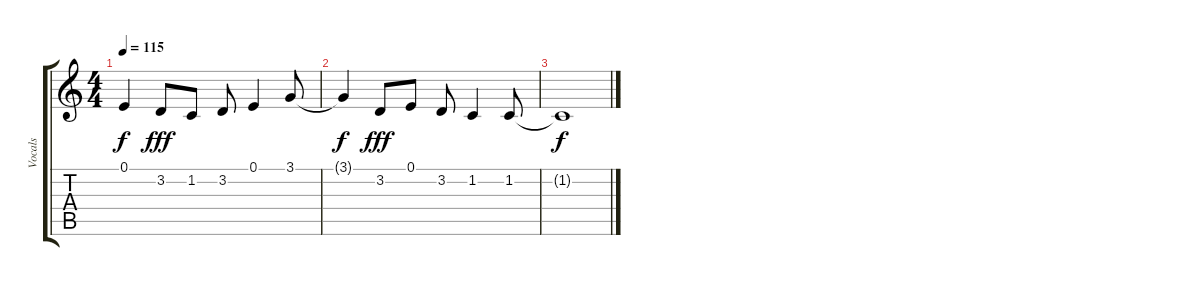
\track ("Vocals" "Vocals") {instrument oboe}
\staff {score tabs}
\tuning (E4 B3 G3 D3 A2 E2) {hide}
\ts (4 4)
\tempo 115
\clef g2
\ks c
0.1{t}.4{dy f} 3.2.8{dy fff} 1.2.8 3.2.8 0.1.4 3.1.8 |
3.1{t}.4{dy f} 3.2.8{dy fff} 0.1.8 3.2.8 1.2.4 1.2.8 |
1.2{t}.1{dy f}
